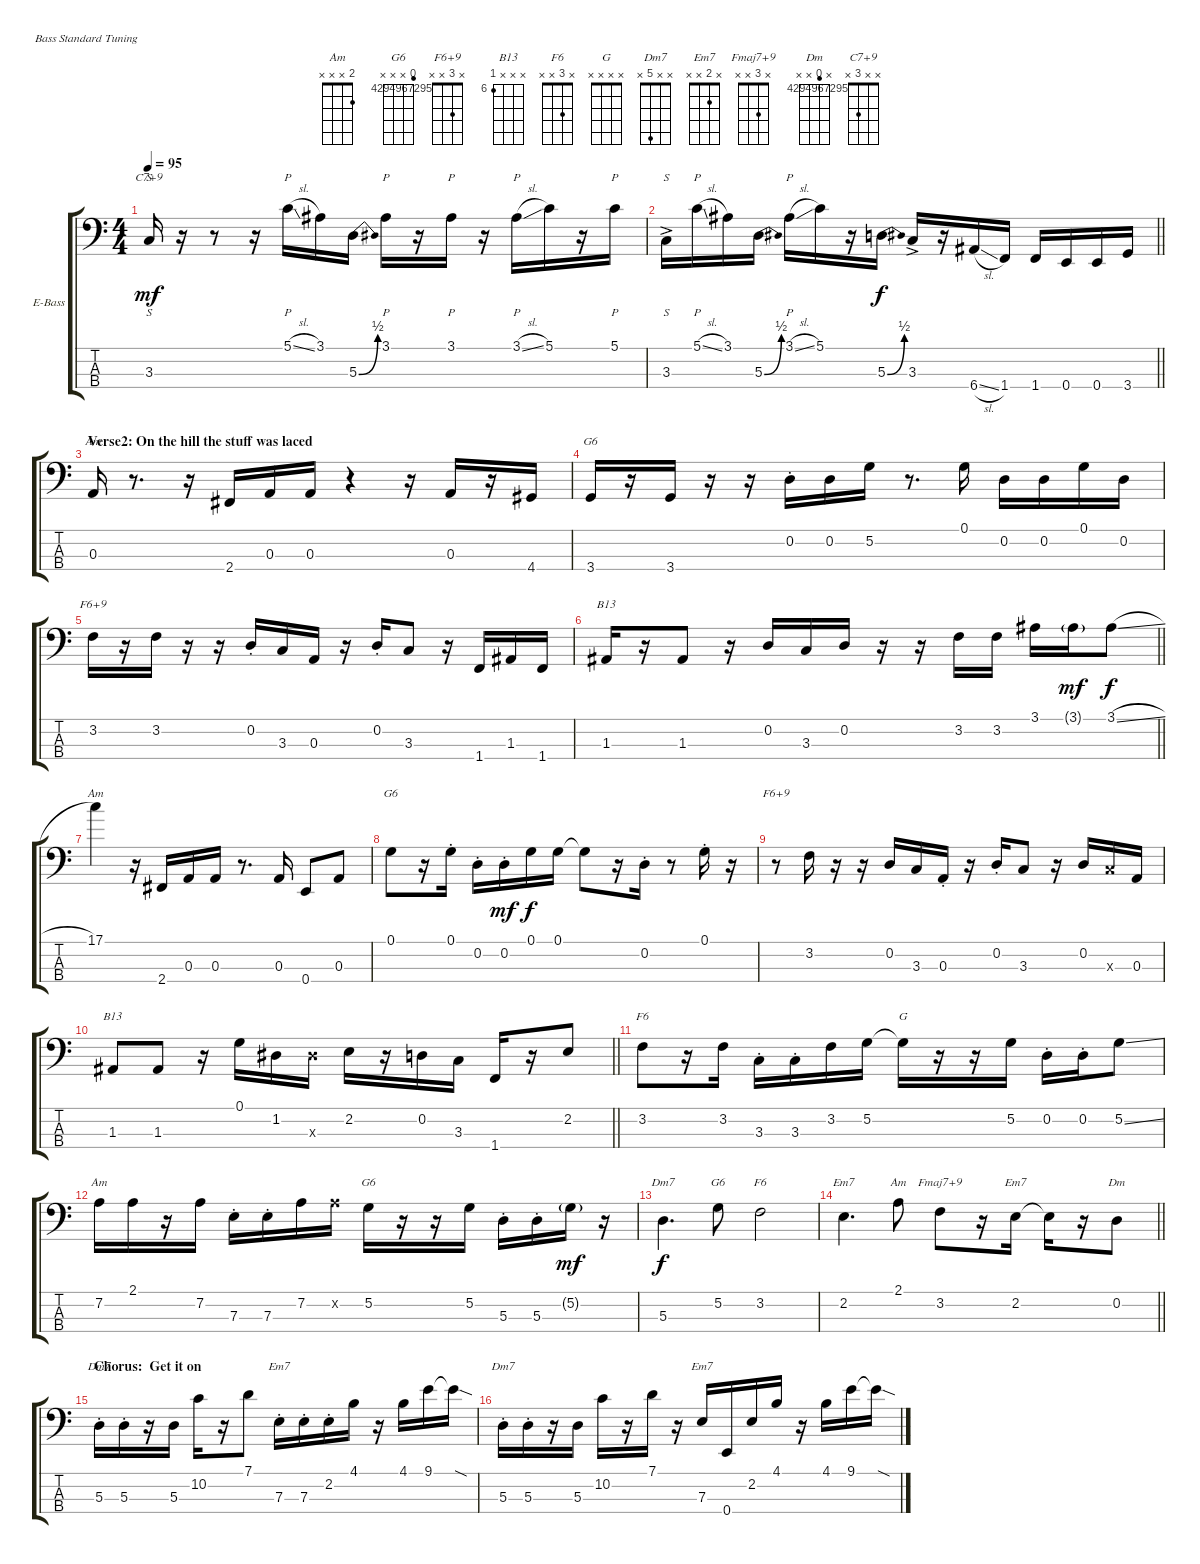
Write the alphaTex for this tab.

\bracketExtendMode groupsimilarinstruments
\firstSystemTrackNameOrientation horizontal
\otherSystemsTrackNameOrientation horizontal
\track ("Bass" "E-Bass") {instrument electricbassfinger}
\staff {score tabs}
\tuning (G2 D2 A1 E1)
\chord ("Am" x x 4294967294 x) {firstfret 4294967295 showfingering false}
\chord ("G6" x x x 3)
\chord ("F6+9" x 3 x x)
\chord ("B13" x x x 6) {firstfret 6}
\chord ("F6" x 3 x x)
\chord ("G" x x x x)
\chord ("Am" x 7 x x) {firstfret 7}
\chord ("G6" x 5 x x)
\chord ("Dm7" x 4294967294 x x) {firstfret 4294967295 showfingering false}
\chord ("G6" 4294967294 x x x) {firstfret 4294967295 showfingering false}
\chord ("Em7" x 2 x x)
\chord ("Am" 2 x x x)
\chord ("Fmaj7+9" x 3 x x)
\chord ("Dm" x 4294967294 x x) {firstfret 4294967295 showfingering false}
\chord ("C7+9" x x 3 x)
\chord ("Dm7" x x 5 x)
\ts (4 4)
\tempo 95
\clef f4
\ks c
3.3.16{s ch "C7+9" dy mf} r.16 r.8 r.16 5.1{sl}.16{p} 3.1.16 5.3{be (bend 0 0 60 2)}.16 3.1.16{p} r.16 3.1.16{p} r.16 3.1{sl}.16{p} 5.1.16 r.16 5.1.16{p} |
\barLineRight lightlight
3.3{ac}.16{s} 5.1{sl}.16{p} 3.1.16 5.3{be (bend 0 0 60 2)}.16 3.1{sl}.16{p} 5.1.16 r.16 5.3{be (bend 0 0 60 2)}.16{dy f} 3.3{ac}.16 r.16 6.4{sl}.16 1.4.16 1.4.16 0.4.16 0.4.16 3.4.16 |
\section ("" "Verse2: On the hill the stuff was laced")
0.3.16{ch "Am"} r.8{d} r.16 2.4.16 0.3.16 0.3.16 r.4 r.16 0.3.16 r.16 4.4.16 |
3.4.16{ch "G6"} r.16 3.4.16 r.16 r.16 0.2{st}.16 0.2.16 5.2.16 r.8{d} 0.1.16 0.2.16 0.2.16 0.1.16 0.2.16 |
3.2.16{ch "F6+9"} r.16 3.2.16 r.16 r.16 0.2{st}.16 3.3.16 0.3.16 r.16 0.2{st}.16 3.3.8 r.16 1.4.16 1.3.16 1.4.16 |
\barLineRight lightlight
1.3.16{ch "B13"} r.16 1.3.8 r.16 0.2.16 3.3.16 0.2.16 r.16 r.16 3.2.16 3.2.16 3.1.16 3.1{g}.16{dy mf} 3.1{sl}.8{dy f} |
17.1.4{ch "Am"} r.16 2.4.16 0.3.16 0.3.16 r.8{d} 0.3.16 0.4.8 0.3.8 |
0.1.8{ch "G6"} r.16 0.1{st}.16 0.2{st}.16 0.2{st}.16{dy mf} 0.1.16{dy f} 0.1.16 0.1{t}.8 r.16 0.2{st}.16 r.8 0.1{st}.16 r.16 |
r.8{ch "F6+9"} 3.2.16 r.16 r.16 0.2.16 3.3.16 0.3{st}.16 r.16 0.2{st}.16 3.3.8 r.16 0.2.16 3.3{x}.16 0.3.16 |
\barLineRight lightlight
1.3.8{ch "B13"} 1.3.8 r.16 0.1.16 1.2.16 6.3{x}.16 2.2.16 r.16 0.2.16 3.3.16 1.4.16 r.16 2.2.8 |
3.2.8{ch "F6"} r.16 3.2.16 3.3{st}.16 3.3{st}.16 3.2.16 5.2.16 5.2{t}.16{ch "G"} r.16 r.16 5.2.16 0.2{st}.16 0.2{st}.16 5.2{ss}.8 |
7.2.16{ch "Am"} 2.1.16 r.16 7.2.16 7.3{st}.16 7.3{st}.16 7.2.16 7.2{x}.16 5.2.16{ch "G6"} r.16 r.16 5.2.16 5.3{st}.16 5.3{st}.16 5.2{g}.16{dy mf} r.16 |
5.3.4{d ch "Dm7" dy f} 5.2.8{ch "G6"} 3.2.2{ch "F6"} |
\barLineRight lightlight
2.2.4{d ch "Em7"} 2.1.8{ch "Am"} 3.2.8{ch "Fmaj7+9"} r.16 2.2.16{ch "Em7"} 2.2{t}.16 r.16 0.2.8{ch "Dm"} |
\section ("" "Chorus:  Get it on")
5.3{st}.16{ch "Dm7"} 5.3{st}.16 r.16 5.3.16 10.2.16 r.16 7.1.8 7.3{st}.16{ch "Em7"} 7.3{st}.16 2.2{st}.16 4.1.16 r.16 4.1.16 9.1.16 9.1{sod t}.16 |
5.3{st}.16{ch "Dm7"} 5.3{st}.16 r.16 5.3.16 10.2.16 r.16 7.1.16 r.16 7.3.16{ch "Em7"} 0.4.16 2.2.16 4.1.16 r.16 4.1.16 9.1.16 9.1{sod t}.16
